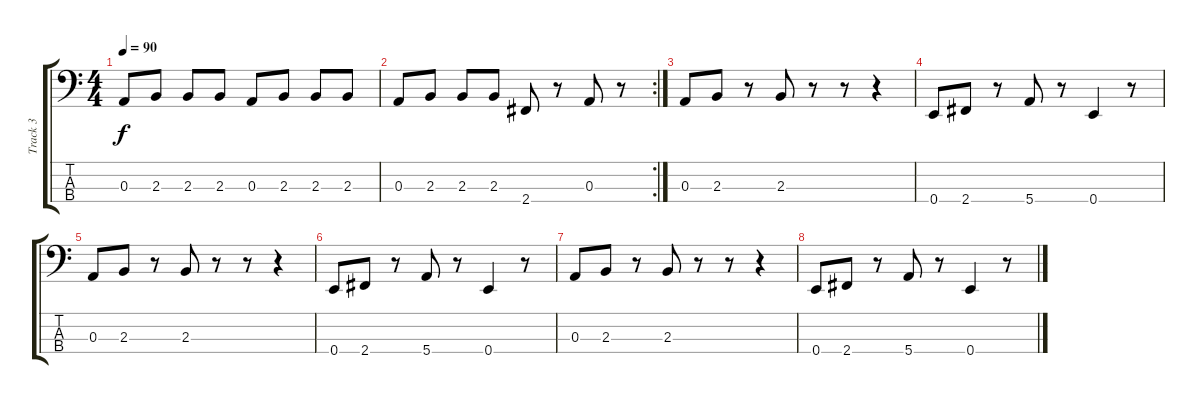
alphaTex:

\track ("Track 3" "Track 3") {instrument electricbasspick}
\staff {score tabs}
\tuning (G2 D2 A1 E1) {hide}
\ts (4 4)
\tempo 90
\clef f4
\ks c
0.3.8{dy f} 2.3.8 2.3.8 2.3.8 0.3.8 2.3.8 2.3.8 2.3.8 |
\rc 2
0.3.8 2.3.8 2.3.8 2.3.8 2.4.8 r.8 0.3.8 r.8 |
0.3.8 2.3.8 r.8 2.3.8 r.8 r.8 r.4 |
0.4.8 2.4.8 r.8 5.4.8 r.8 0.4.4 r.8 |
0.3.8 2.3.8 r.8 2.3.8 r.8 r.8 r.4 |
0.4.8 2.4.8 r.8 5.4.8 r.8 0.4.4 r.8 |
0.3.8 2.3.8 r.8 2.3.8 r.8 r.8 r.4 |
0.4.8 2.4.8 r.8 5.4.8 r.8 0.4.4 r.8
